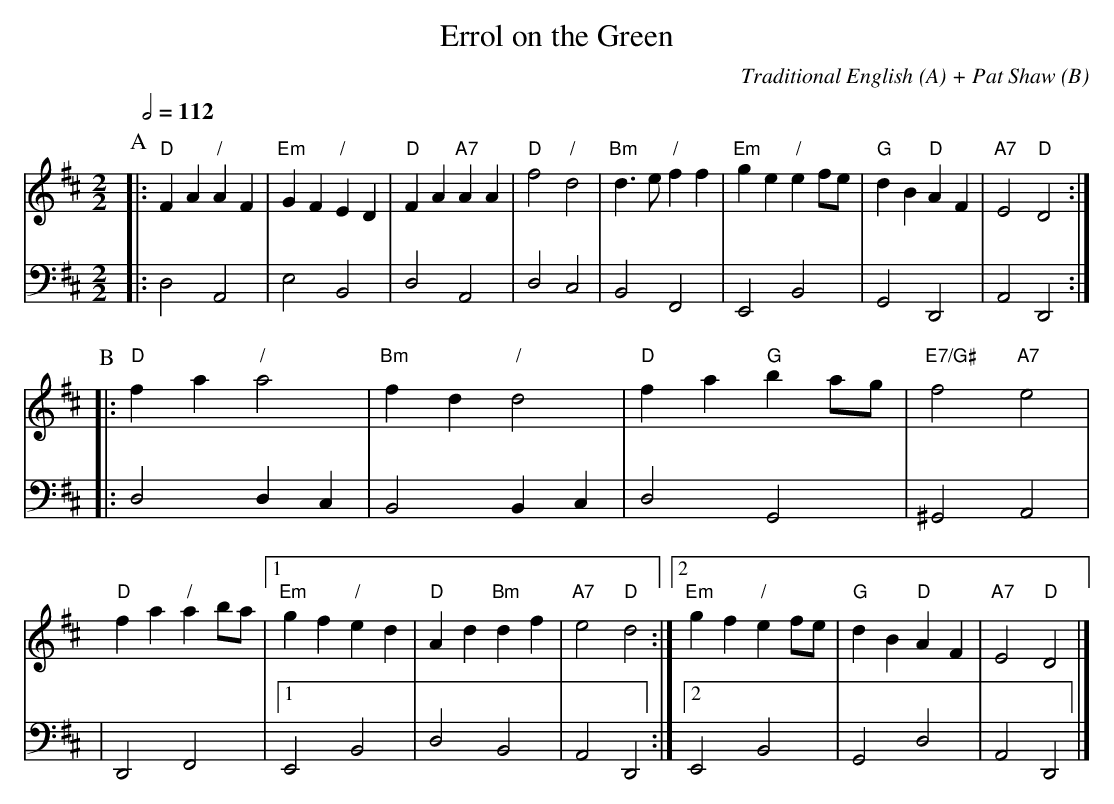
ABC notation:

X:1
T:Errol on the Green
C:Traditional English (A) + Pat Shaw (B)
L:1/4
M:2/2
Q:1/2=112
K:D
P:A
V:1
|: "D"FA "/"AF | "Em"GF "/"ED | "D"FA "A7"AA | "D"f2 "/"d2 |\
"Bm"d3/e/ "/"ff | "Em"ge "/"ef/e/ | "G"dB "D"AF | "A7"E2 "D"D2 :|
V:2 bass octave=-2
|: d2 A2 | e2 B2 | d2 A2 | d2 c2 |\
B2 F2 | E2B2 | G2 D2 | A2 D2 :|
P:B
V:1
|: "D"fa "/"a2 | "Bm"fd "/"d2 | "D"fa "G"ba/g/ | "E7/G#"f2 "A7"e2 |\
"D"fa "/"ab/a/ |1 "Em"gf "/"ed | "D"Ad "Bm"df | "A7"e2 "D"d2 :|2 "Em"gf "/"ef/e/ | "G"dB "D"AF | "A7"E2 "D"D2 |]
V:2
|: d2 dc | B2 Bc | d2G2 | ^G2 A2 | |\
D2 F2 |1 E2 B2 | d2 B2 | A2 D2 :|2 E2 B2 | G2 d2 | A2 D2 |]
